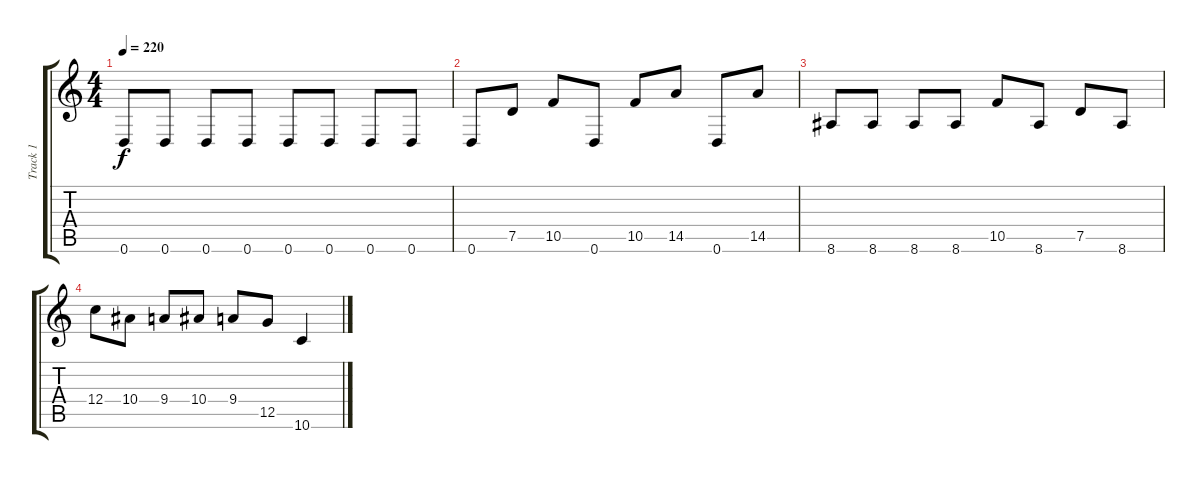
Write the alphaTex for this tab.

\track ("Track 1" "Track 1") {instrument distortionguitar}
\staff {score tabs}
\tuning (D4 A3 F3 C3 G2 D2) {hide}
\ts (4 4)
\tempo 220
\clef g2
\ks c
0.6.8{dy f instrument distortionguitar} 0.6.8 0.6.8 0.6.8 0.6.8 0.6.8 0.6.8 0.6.8 |
0.6.8 7.5.8 10.5.8 0.6.8 10.5.8 14.5.8 0.6.8 14.5.8 |
8.6.8 8.6.8 8.6.8 8.6.8 10.5.8 8.6.8 7.5.8 8.6.8 |
12.4.8 10.4.8 9.4.8 10.4.8 9.4.8 12.5.8 10.6.4
